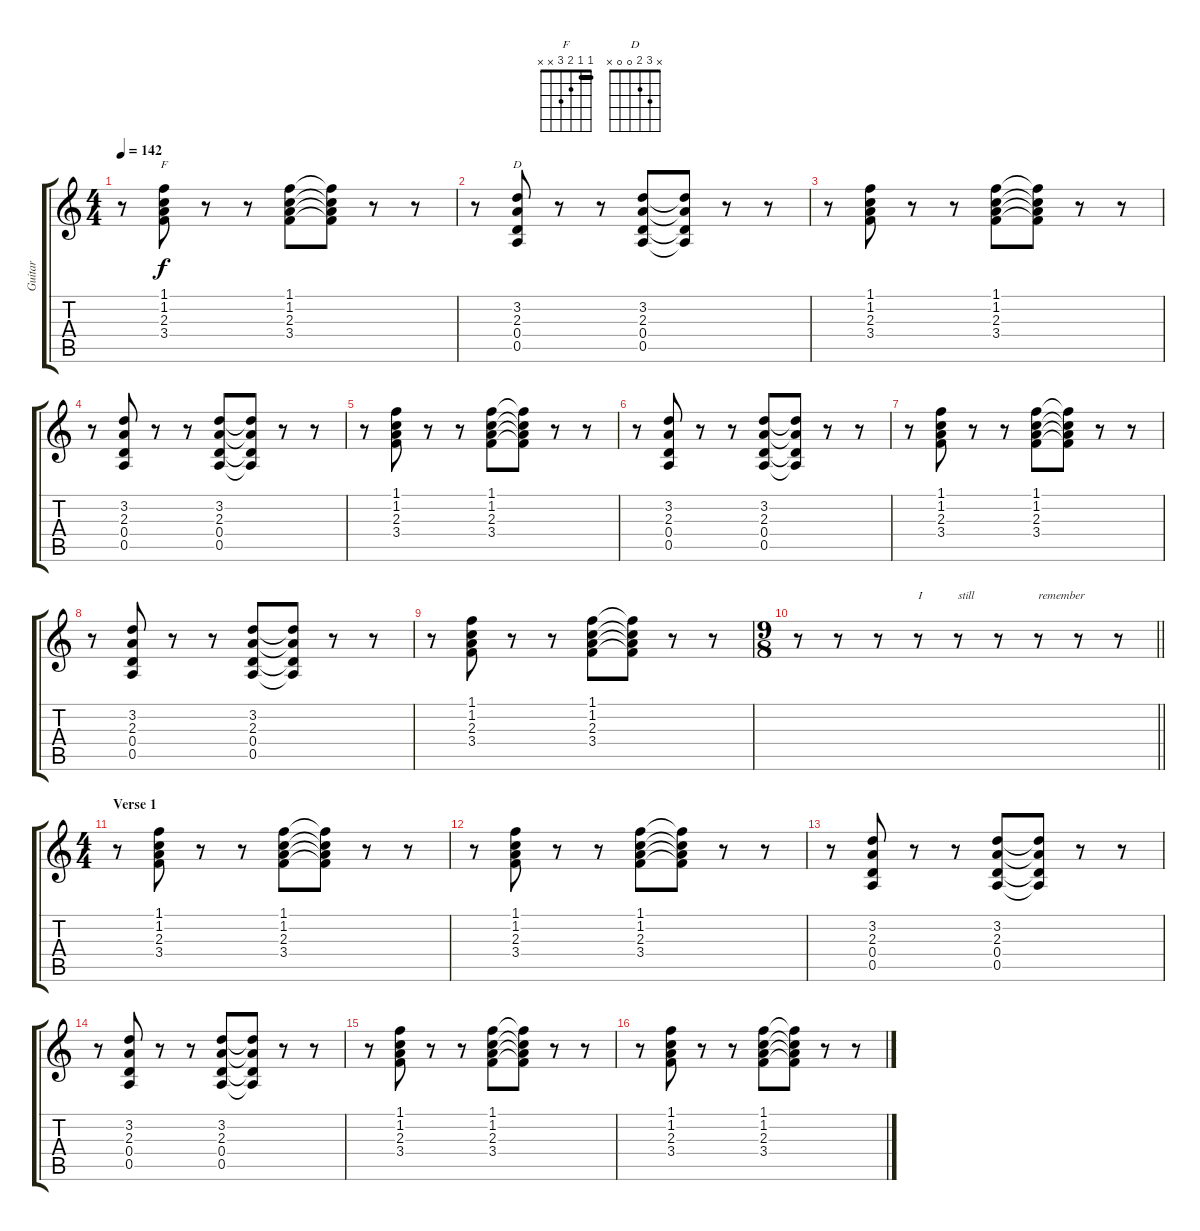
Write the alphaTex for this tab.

\track ("Guitar" "Guitar") {instrument electricguitarjazz}
\staff {score tabs}
\tuning (E4 B3 G3 D3 A2 E2) {hide}
\chord ("F" 1 1 2 3 x x) {barre 1}
\chord ("D" x 3 2 0 0 x)
\ts (4 4)
\tempo 142
\clef g2
\ks c
r.8{dy f} (1.1 1.2 2.3 3.4).8{ch "F"} r.8 r.8 (1.1 1.2 2.3 3.4).8 (1.1{t} 1.2{t} 2.3{t} 3.4{t}).8 r.8 r.8 |
r.8 (3.2 2.3 0.4 0.5).8{ch "D"} r.8 r.8 (3.2 2.3 0.4 0.5).8 (3.2{t} 2.3{t} 0.4{t} 0.5{t}).8 r.8 r.8 |
r.8 (1.1 1.2 2.3 3.4).8 r.8 r.8 (1.1 1.2 2.3 3.4).8 (1.1{t} 1.2{t} 2.3{t} 3.4{t}).8 r.8 r.8 |
r.8 (3.2 2.3 0.4 0.5).8 r.8 r.8 (3.2 2.3 0.4 0.5).8 (3.2{t} 2.3{t} 0.4{t} 0.5{t}).8 r.8 r.8 |
r.8 (1.1 1.2 2.3 3.4).8 r.8 r.8 (1.1 1.2 2.3 3.4).8 (1.1{t} 1.2{t} 2.3{t} 3.4{t}).8 r.8 r.8 |
r.8 (3.2 2.3 0.4 0.5).8 r.8 r.8 (3.2 2.3 0.4 0.5).8 (3.2{t} 2.3{t} 0.4{t} 0.5{t}).8 r.8 r.8 |
r.8 (1.1 1.2 2.3 3.4).8 r.8 r.8 (1.1 1.2 2.3 3.4).8 (1.1{t} 1.2{t} 2.3{t} 3.4{t}).8 r.8 r.8 |
r.8 (3.2 2.3 0.4 0.5).8 r.8 r.8 (3.2 2.3 0.4 0.5).8 (3.2{t} 2.3{t} 0.4{t} 0.5{t}).8 r.8 r.8 |
r.8 (1.1 1.2 2.3 3.4).8 r.8 r.8 (1.1 1.2 2.3 3.4).8 (1.1{t} 1.2{t} 2.3{t} 3.4{t}).8 r.8 r.8 |
\ts (9 8)
\barLineRight lightlight
r.8 r.8 r.8 r.8{txt "I"} r.8{txt "still"} r.8 r.8{txt "remember"} r.8 r.8 |
\ts (4 4)
\section ("" "Verse 1")
r.8 (1.1 1.2 2.3 3.4).8 r.8 r.8 (1.1 1.2 2.3 3.4).8 (1.1{t} 1.2{t} 2.3{t} 3.4{t}).8 r.8 r.8 |
r.8 (1.1 1.2 2.3 3.4).8 r.8 r.8 (1.1 1.2 2.3 3.4).8 (1.1{t} 1.2{t} 2.3{t} 3.4{t}).8 r.8 r.8 |
r.8 (3.2 2.3 0.4 0.5).8 r.8 r.8 (3.2 2.3 0.4 0.5).8 (3.2{t} 2.3{t} 0.4{t} 0.5{t}).8 r.8 r.8 |
r.8 (3.2 2.3 0.4 0.5).8 r.8 r.8 (3.2 2.3 0.4 0.5).8 (3.2{t} 2.3{t} 0.4{t} 0.5{t}).8 r.8 r.8 |
r.8 (1.1 1.2 2.3 3.4).8 r.8 r.8 (1.1 1.2 2.3 3.4).8 (1.1{t} 1.2{t} 2.3{t} 3.4{t}).8 r.8 r.8 |
r.8 (1.1 1.2 2.3 3.4).8 r.8 r.8 (1.1 1.2 2.3 3.4).8 (1.1{t} 1.2{t} 2.3{t} 3.4{t}).8 r.8 r.8
